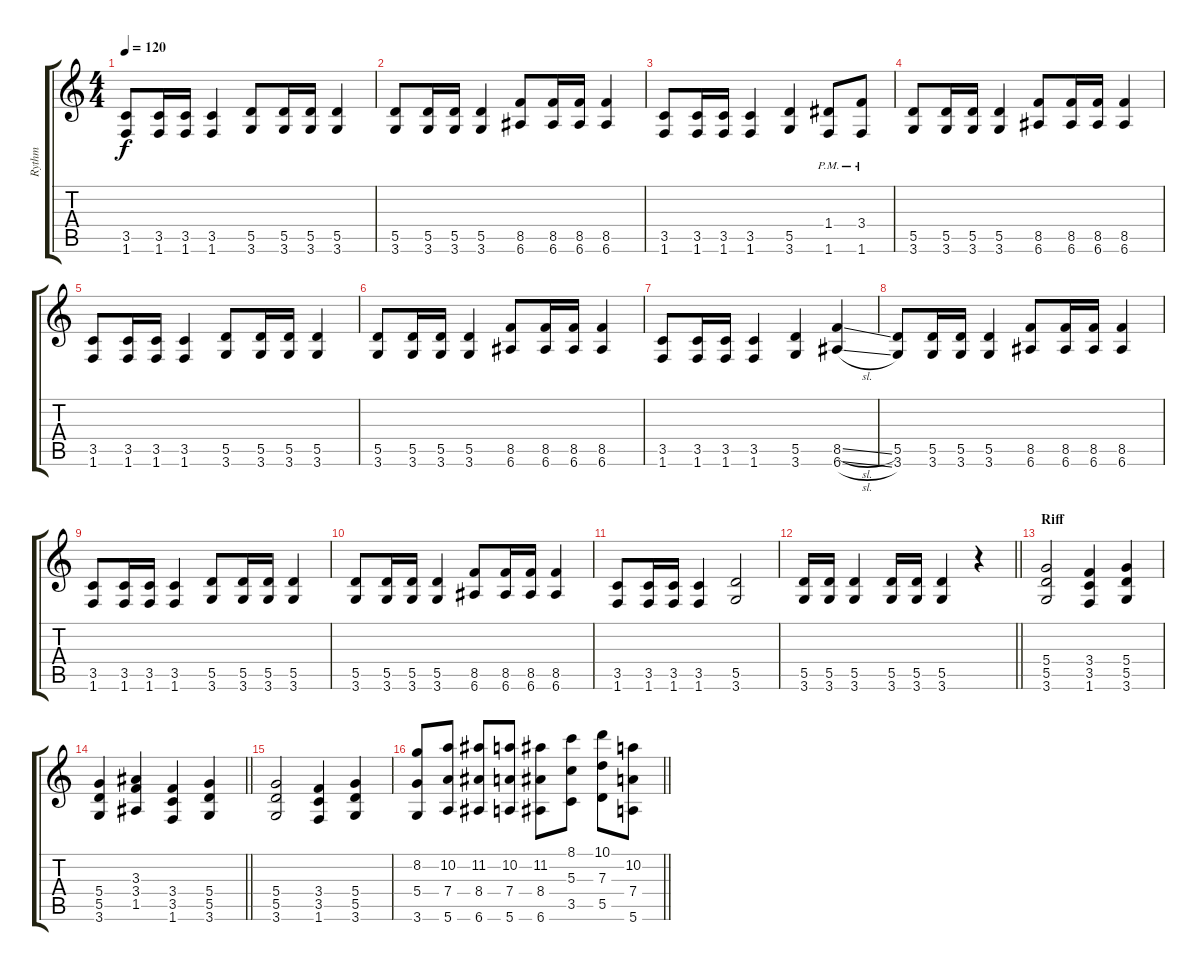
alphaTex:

\track ("Rythm" "Rythm") {instrument overdrivenguitar}
\staff {score tabs}
\tuning (E4 B3 G3 D3 A2 E2) {hide}
\ts (4 4)
\tempo 120
\clef g2
\ks c
(3.5 1.6).8{dy f} (3.5 1.6).16 (3.5 1.6).16 (3.5 1.6).4 (5.5 3.6).8 (5.5 3.6).16 (5.5 3.6).16 (5.5 3.6).4 |
(5.5 3.6).8 (5.5 3.6).16 (5.5 3.6).16 (5.5 3.6).4 (8.5 6.6).8 (8.5 6.6).16 (8.5 6.6).16 (8.5 6.6).4 |
(3.5 1.6).8 (3.5 1.6).16 (3.5 1.6).16 (3.5 1.6).4 (5.5 3.6).4 (1.4{pm} 1.6{pm}).8 (3.4{pm} 1.6{pm}).8 |
(5.5 3.6).8 (5.5 3.6).16 (5.5 3.6).16 (5.5 3.6).4 (8.5 6.6).8 (8.5 6.6).16 (8.5 6.6).16 (8.5 6.6).4 |
(3.5 1.6).8 (3.5 1.6).16 (3.5 1.6).16 (3.5 1.6).4 (5.5 3.6).8 (5.5 3.6).16 (5.5 3.6).16 (5.5 3.6).4 |
(5.5 3.6).8 (5.5 3.6).16 (5.5 3.6).16 (5.5 3.6).4 (8.5 6.6).8 (8.5 6.6).16 (8.5 6.6).16 (8.5 6.6).4 |
(3.5 1.6).8 (3.5 1.6).16 (3.5 1.6).16 (3.5 1.6).4 (5.5 3.6).4 (8.5{sl} 6.6{sl}).4 |
(5.5 3.6).8 (5.5 3.6).16 (5.5 3.6).16 (5.5 3.6).4 (8.5 6.6).8 (8.5 6.6).16 (8.5 6.6).16 (8.5 6.6).4 |
(3.5 1.6).8 (3.5 1.6).16 (3.5 1.6).16 (3.5 1.6).4 (5.5 3.6).8 (5.5 3.6).16 (5.5 3.6).16 (5.5 3.6).4 |
(5.5 3.6).8 (5.5 3.6).16 (5.5 3.6).16 (5.5 3.6).4 (8.5 6.6).8 (8.5 6.6).16 (8.5 6.6).16 (8.5 6.6).4 |
(3.5 1.6).8 (3.5 1.6).16 (3.5 1.6).16 (3.5 1.6).4 (5.5 3.6).2 |
\barLineRight lightlight
(5.5 3.6).16 (5.5 3.6).16 (5.5 3.6).4 (5.5 3.6).16 (5.5 3.6).16 (5.5 3.6).4 r.4 |
\section ("" "Riff")
(5.4 5.5 3.6).2 (3.4 3.5 1.6).4 (5.4 5.5 3.6).4 |
\barLineRight lightlight
(5.4 5.5 3.6).4 (3.3 3.4 1.5).4 (3.4 3.5 1.6).4 (5.4 5.5 3.6).4 |
(5.4 5.5 3.6).2 (3.4 3.5 1.6).4 (5.4 5.5 3.6).4 |
\barLineRight lightlight
(8.2 5.4 3.6).8 (10.2 7.4 5.6).8 (11.2 8.4 6.6).8 (10.2 7.4 5.6).8 (11.2 8.4 6.6).8 (8.1 5.3 3.5).8 (10.1 7.3 5.5).8 (10.2 7.4 5.6).8
